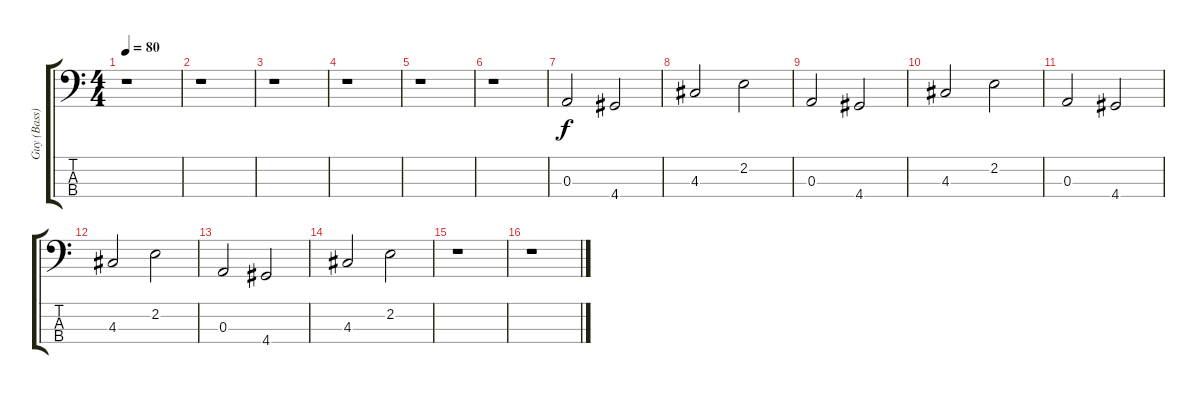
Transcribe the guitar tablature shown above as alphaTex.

\track ("Guy (Bass)" "Guy (Bass)") {instrument electricbassfinger}
\staff {score tabs}
\tuning (G2 D2 A1 E1) {hide}
\ts (4 4)
\tempo 80
\clef f4
\ks c
r.1{dy f} |
r.1 |
r.1 |
r.1 |
r.1 |
r.1 |
0.3.2 4.4.2 |
4.3.2 2.2.2 |
0.3.2 4.4.2 |
4.3.2 2.2.2 |
0.3.2 4.4.2 |
4.3.2 2.2.2 |
0.3.2 4.4.2 |
4.3.2 2.2.2 |
r.1 |
r.1
